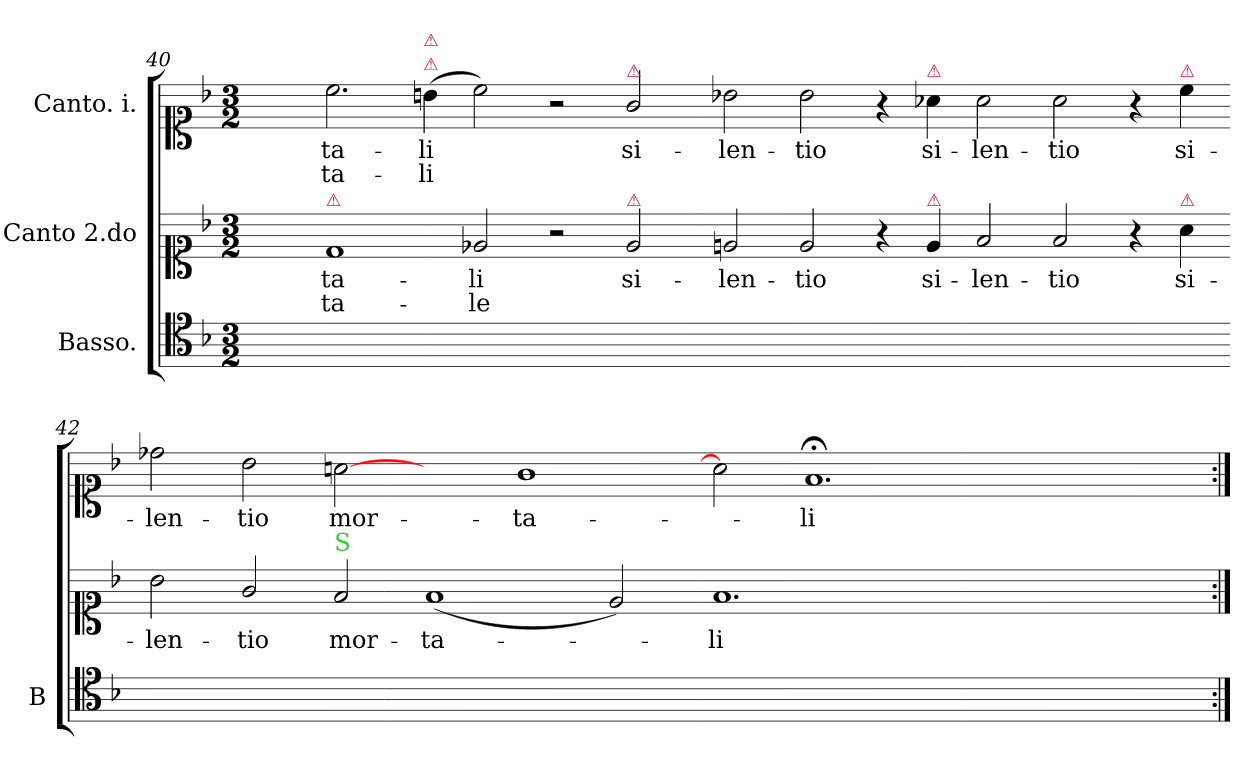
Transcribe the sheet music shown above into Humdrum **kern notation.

**kern	**kern	**text	**text	**dynam	**kern	**text	**text
*part3	*part2	*part2	*part2	*part2	*part1	*part1	*part1
*staff3	*staff2	*staff2	*staff2	*staff2	*staff1	*staff1	*staff1
*I"Basso.	*I"Canto 2.do	*	*	*	*I"Canto. i.	*	*
*I'B	*	*	*	*	*	*	*
*clefC4	*clefC1	*	*	*	*clefC1	*	*
*k[b-]	*k[b-]	*	*	*	*k[b-]	*	*
*F:	*F:	*	*	*	*F:	*	*
*M3/2	*M3/2	*	*	*	*M3/2	*	*
=40	=40	=40	=40	=40	=40	=40	=40
1.ryy	2ryy	.	.	.	2ryy	.	.
!	!LO:TX:a:color=crimson:t=⚠	!	!	!	!	!	!
.	1d	-ta-	-ta-	.	2.cc\	-ta-	-ta-
!	!	!	!	!	!LO:TX:a:color=crimson:t=⚠	!	!
!	!	!	!	!	!LO:TX:a:color=crimson:t=⚠	!	!
.	.	.	.	.	(4bn\	-li	-li
1.ryy	2e-/	-li	-le	.	2cc\)	.	.
.	2r	.	.	.	2r	.	.
!	!	!	!	!	!LO:TX:a:color=crimson:t=⚠	!	!
!	!LO:TX:a:color=crimson:t=⚠	!	!	!	!	!	!
!	!	!	!	!LO:DY:a	!	!	!
.	2e-/	si-	.	piano	2g/	si-	.
=41-	=41-	=41-	=41-	=41-	=41-	=41-	=41-
1.ryy	2en/	-len-	.	.	2b-X\	-len-	.
.	2e/	-tio	.	.	2b-\	-tio	.
.	4r	.	.	.	4r	.	.
!	!	!	!	!	!LO:TX:a:color=crimson:t=⚠	!	!
!	!LO:TX:a:color=crimson:t=⚠	!	!	!	!	!	!
!	!	!	!	!LO:DY:a	!	!	!
.	4e/	si-	.	piano p&colon;	4a-X\	si-	.
1.ryy	2f/	-len-	.	.	2a-\	-len-	.
.	2f/	-tio	.	.	2a-\	-tio	.
.	4r	.	.	.	4r	.	.
!	!	!	!	!	!LO:TX:a:color=crimson:t=⚠	!	!
!	!LO:TX:a:color=crimson:t=⚠	!	!	!	!	!	!
.	4a\	si-	.	.	4cc\	si-	.
=42-	=42-	=42-	=42-	=42-	=42-	=42-	=42-
1.ryy	2b-\	-len-	.	.	2dd-X\	-len-	.
.	2g/	-tio	.	.	2b-\	-tio	.
!	!LO:TX:a:color=limegreen:t=S	!	!	!	!	!	!
.	2f/	mor-	.	.	[2an	mor-	.
1.ryy	(1f	-ta-	.	.	2ryy	.	.
.	.	.	.	.	1g	-ta-	.
.	2e/)	.	.	.	.	.	.
=43-	=43-	=43-	=43-	=43-	=43-	=43-	=43-
1.ryy	1.f	-li	.	.	2a]	.	.
.	.	.	.	.	1.f;<	-li	.
1ryy	1.ryy	.	.	.	.	.	.
.	.	.	.	.	1ryy	.	.
2ryy	.	.	.	.	.	.	.
=:|!	=:|!	=:|!	=:|!	=:|!	=:|!	=:|!	=:|!
*-	*-	*-	*-	*-	*-	*-	*-
